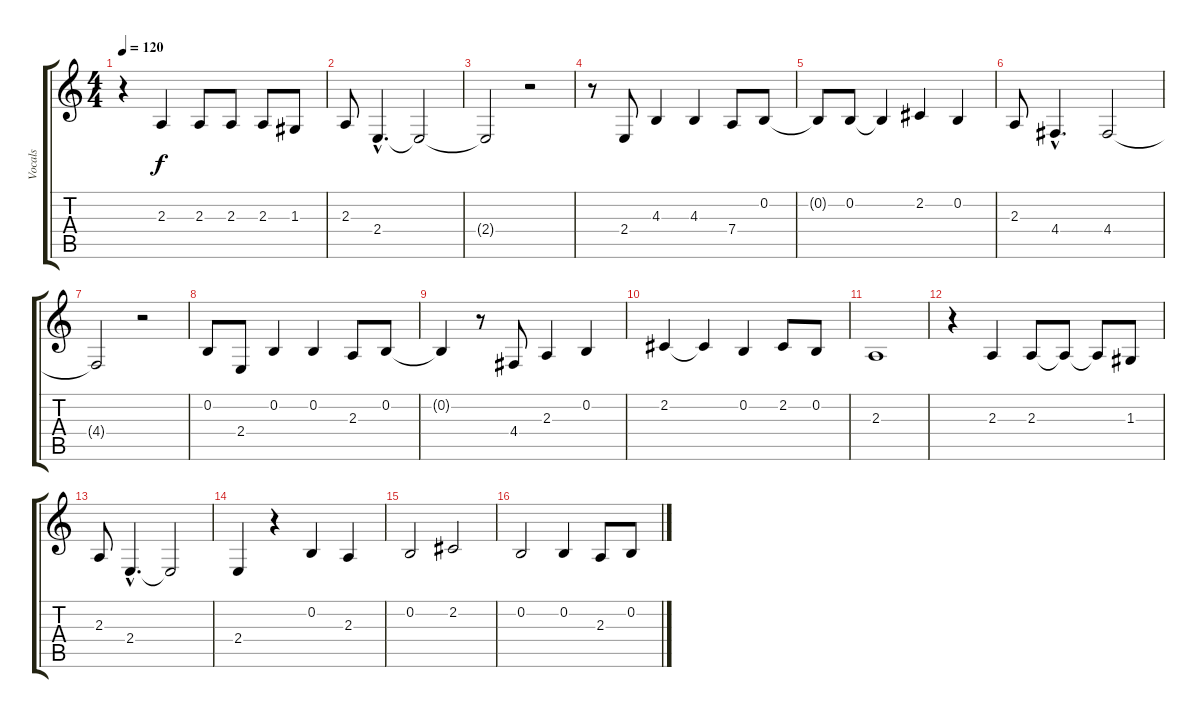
\track ("Vocals" "Vocals") {instrument synthvoice}
\staff {score tabs}
\tuning (E4 B3 G3 D3 A2 E2) {hide}
\ts (4 4)
\tempo 120
\clef g2
\ks c
r.4{dy f} 2.3.4 2.3.8 2.3.8 2.3.8 1.3.8 |
2.3.8 2.4{hac}.4{d} 2.4{t}.2 |
2.4{t}.2 r.2 |
r.8 2.4.8 4.3.4 4.3.4 7.4.8 0.2.8 |
0.2{t}.8 0.2.8 0.2{t}.4 2.2.4 0.2.4 |
2.3.8 4.4{hac}.4{d} 4.4.2 |
4.4{t}.2 r.2 |
0.2.8 2.4.8 0.2.4 0.2.4 2.3.8 0.2.8 |
0.2{t}.4 r.8 4.4.8 2.3.4 0.2.4 |
2.2.4 2.2{t}.4 0.2.4 2.2.8 0.2.8 |
2.3.1 |
r.4 2.3.4 2.3.8 2.3{t}.8 2.3{t}.8 1.3.8 |
2.3.8 2.4{hac}.4{d} 2.4{t}.2 |
2.4.4 r.4 0.2.4 2.3.4 |
0.2.2 2.2.2 |
0.2.2 0.2.4 2.3.8 0.2.8
